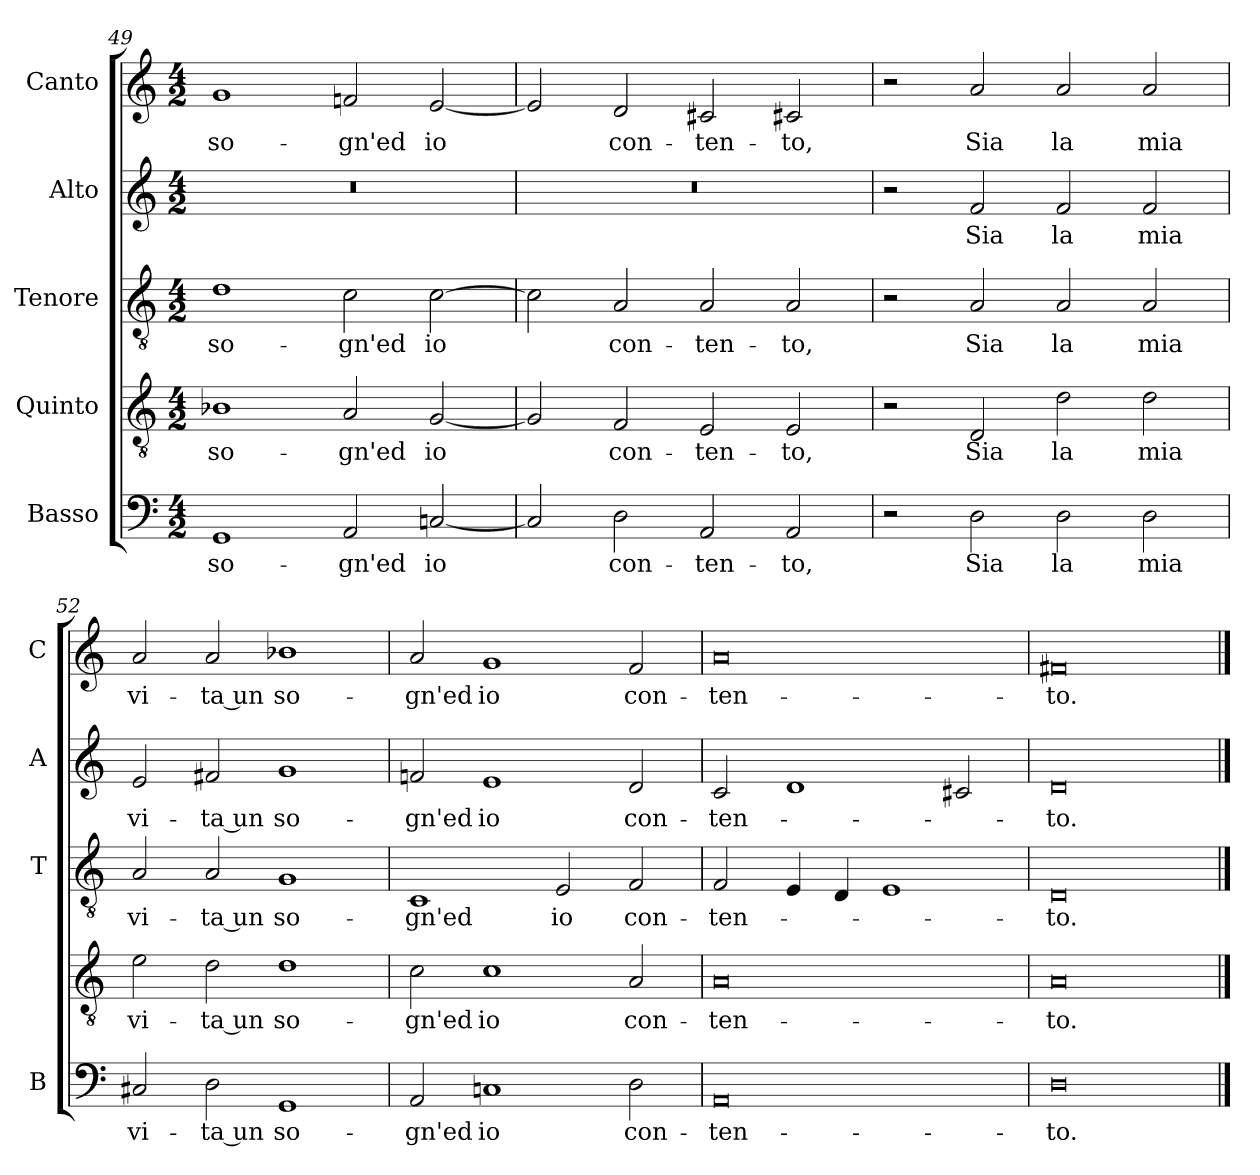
**kern	**text	**kern	**text	**kern	**text	**kern	**text	**kern	**text
*part5	*part5	*part4	*part4	*part3	*part3	*part2	*part2	*part1	*part1
*staff5	*staff5	*staff4	*staff4	*staff3	*staff3	*staff2	*staff2	*staff1	*staff1
*I"Basso	*	*I"Quinto	*	*I"Tenore	*	*I"Alto	*	*I"Canto	*
*I'B	*	*	*	*I'T	*	*I'A	*	*I'C	*
*clefF4	*	*clefGv2	*	*clefGv2	*	*clefG2	*	*clefG2	*
*k[]	*	*k[]	*	*k[]	*	*k[]	*	*k[]	*
*M4/2	*	*M4/2	*	*M4/2	*	*M4/2	*	*M4/2	*
=49	=49	=49	=49	=49	=49	=49	=49	=49	=49
1GG	so-	1B-X	so-	1d	so-	0r	.	1g	so-
2AA	-gn'ed	2A	-gn'ed	2c	-gn'ed	.	.	2fn	-gn'ed
[2Cn	io	[2G	io	[2c	io	.	.	[2e	io
=50	=50	=50	=50	=50	=50	=50	=50	=50	=50
2C]	.	2G]	.	2c]	.	0r	.	2e]	.
2D	con-	2F	con-	2A	con-	.	.	2d	con-
2AA	-ten-	2E	-ten-	2A	-ten-	.	.	2c#X	-ten-
2AA	-to,	2E	-to,	2A	-to,	.	.	2c#X	-to,
=51	=51	=51	=51	=51	=51	=51	=51	=51	=51
2r	.	2r	.	2r	.	2r	.	2r	.
2D	Sia	2D	Sia	2A	Sia	2f	Sia	2a	Sia
2D	la	2d	la	2A	la	2f	la	2a	la
2D	mia	2d	mia	2A	mia	2f	mia	2a	mia
=52	=52	=52	=52	=52	=52	=52	=52	=52	=52
2C#X	vi-	2e	vi-	2A	vi-	2e	vi-	2a	vi-
2D	-ta un	2d	-ta un	2A	-ta un	2f#X	-ta un	2a	-ta un
1GG	so-	1d	so-	1G	so-	1g	so-	1b-X	so-
=53	=53	=53	=53	=53	=53	=53	=53	=53	=53
2AA	-gn'ed	2c	-gn'ed	1C	-gn'ed	2fn	-gn'ed	2a	-gn'ed
1Cn	io	1c	io	.	.	1e	io	1g	io
.	.	.	.	2E	io	.	.	.	.
2D	con-	2A	con-	2F	con-	2d	con-	2f	con-
=54	=54	=54	=54	=54	=54	=54	=54	=54	=54
0AA	-ten-	0A	-ten-	2F	-ten-	2c	-ten-	0a	-ten-
.	.	.	.	4E	.	1d	.	.	.
.	.	.	.	4D	.	.	.	.	.
.	.	.	.	1E	.	.	.	.	.
.	.	.	.	.	.	2c#X	.	.	.
=55	=55	=55	=55	=55	=55	=55	=55	=55	=55
0D	-to.	0A	-to.	0D	-to.	0d	-to.	0f#X	-to.
==	==	==	==	==	==	==	==	==	==
*-	*-	*-	*-	*-	*-	*-	*-	*-	*-
